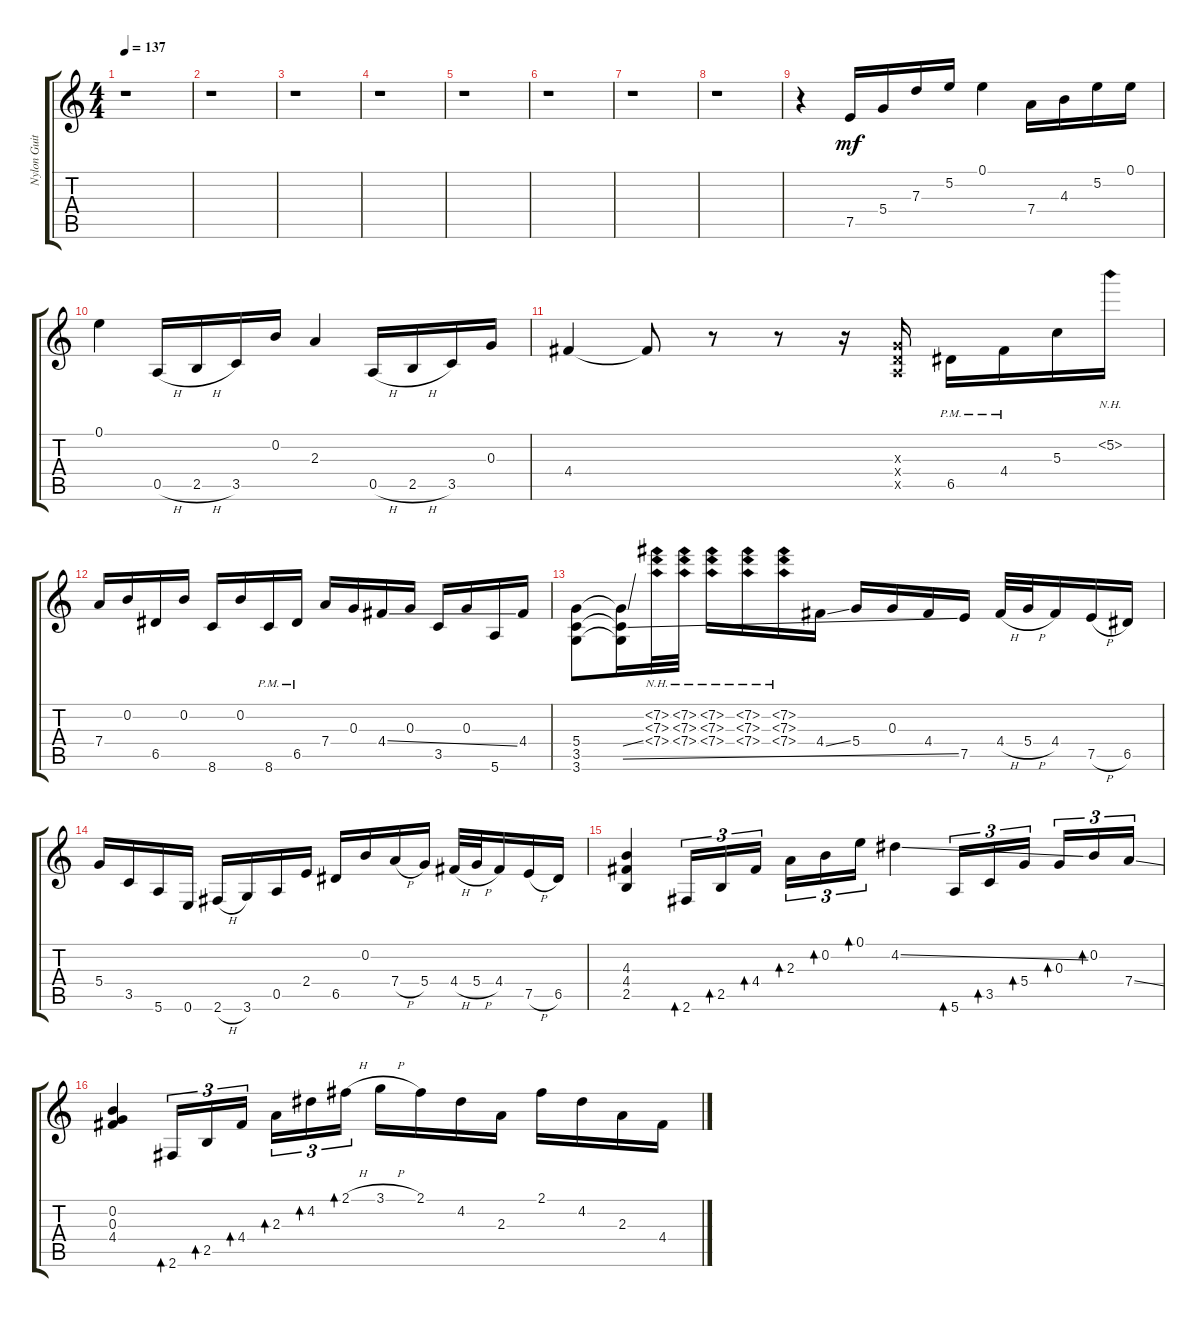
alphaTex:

\track ("Nylon Guitar" "Nylon Guit") {instrument acousticguitarnylon}
\staff {score tabs}
\tuning (E4 B3 G3 D3 A2 E2) {hide}
\ts (4 4)
\tempo 137
\clef g2
\ks c
r.1{dy mf} |
r.1 |
r.1 |
r.1 |
r.1 |
r.1 |
r.1 |
r.1 |
r.4 7.5.16 5.4.16 7.3.16 5.2.16 0.1.4 7.4.16 4.3.16 5.2.16 0.1.16 |
0.1.4 0.5{h}.16 2.5{h}.16 3.5.16 0.2.16 2.3.4 0.5{h}.16 2.5{h}.16 3.5.16 0.3.16 |
4.4.4 4.4{t}.8 r.8 r.8 r.16 (0.3{x} 0.4{x} 0.5{x}).16 6.5{pm}.16 4.4{pm}.16 5.3.16 5.2{nh}.16 |
7.4.16 0.2.16 6.5.16 0.2.16 8.6.16 0.2.16 8.6{pm}.16 6.5{pm}.16 7.4.16 0.3.16 4.4{ss}.16 0.3.16 3.5.16 0.3.16 5.6.16 4.4.16 |
(5.4 3.5 3.6).8 (5.4{ss t} 3.5{ss t} 3.6{t}).16 (7.2{nh} 7.3{nh} 7.4{nh}).32 (7.2{nh} 7.3{nh} 7.4{nh}).32 (7.2{nh} 7.3{nh} 7.4{nh}).16 (7.2{nh} 7.3{nh} 7.4{nh}).16 (7.2{nh} 7.3{nh} 7.4{nh}).16 4.4{ss}.16 5.4.16 0.3.16 4.4.16 7.5.16 4.4{h}.32 5.4{h}.32 4.4.16 7.5{h}.16 6.5.16 |
5.4.16 3.5.16 5.6.16 0.6.16 2.6{h}.16 3.6.16 0.5.16 2.4.16 6.5.16 0.2.16 7.4{h}.16 5.4.16 4.4{h}.32 5.4{h}.32 4.4.16 7.5{h}.16 6.5.16 |
(4.3 4.4 2.5).4 2.6.16{tu (3 2) bd 30} 2.5.16{tu (3 2) bd 30} 4.4.16{tu (3 2) bd 30} 2.3.16{tu (3 2) bd 30} 0.2.16{tu (3 2) bd 30} 0.1.16{tu (3 2) bd 30} 4.2{ss}.4 5.6.16{tu (3 2) bd 30} 3.5.16{tu (3 2) bd 30} 5.4.16{tu (3 2) bd 30} 0.3.16{tu (3 2) bd 30} 0.2.16{tu (3 2) bd 30} 7.4{ss}.16{tu (3 2)} |
(0.2 0.3 4.4).4 2.6.16{tu (3 2) bd 30} 2.5.16{tu (3 2) bd 30} 4.4.16{tu (3 2) bd 30} 2.3.16{tu (3 2) bd 30} 4.2.16{tu (3 2) bd 30} 2.1{h}.16{tu (3 2) bd 30} 3.1{h}.16 2.1.16 4.2.16 2.3.16 2.1.16 4.2.16 2.3.16 4.4.16
